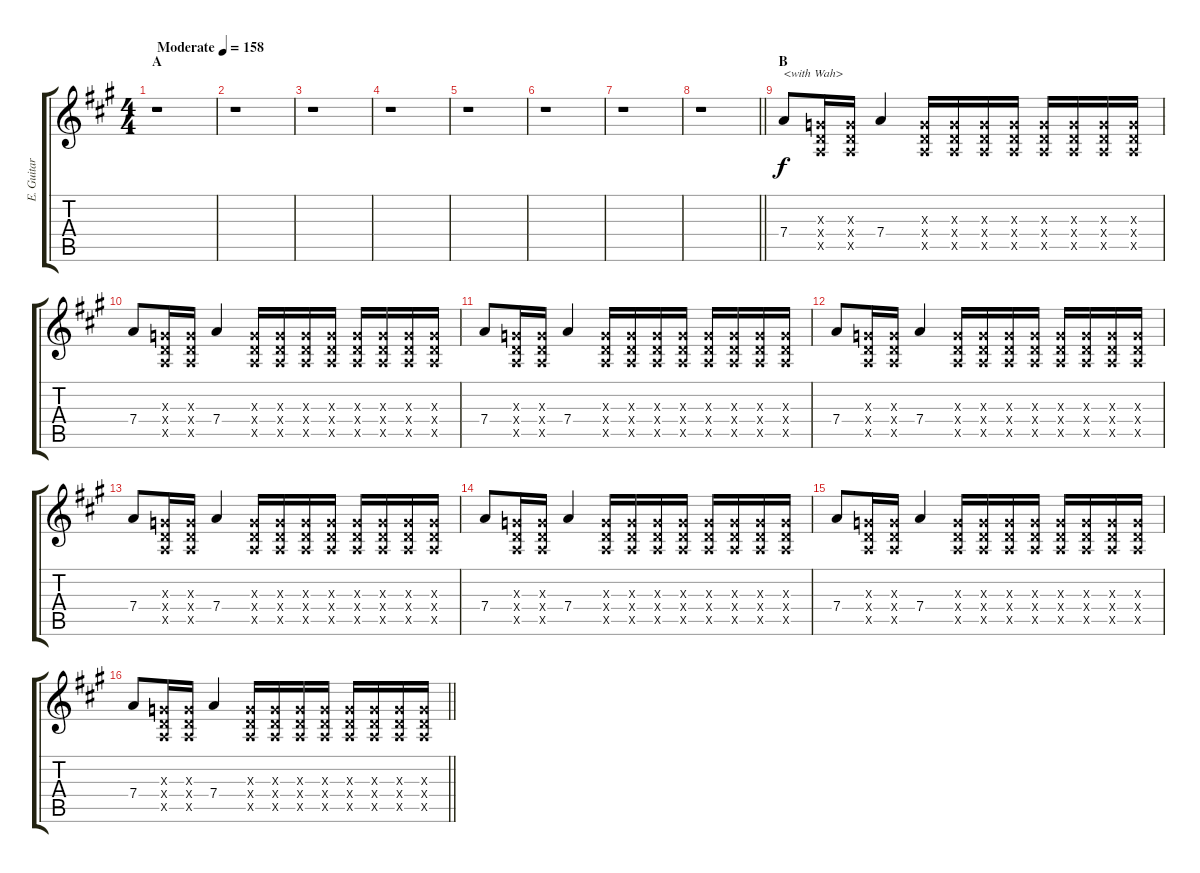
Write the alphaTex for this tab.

\track ("E. Guitar II" "E. Guitar ") {instrument overdrivenguitar}
\staff {score tabs}
\tuning (E4 B3 G3 D3 A2 E2) {hide}
\ts (4 4)
\section ("" "A")
\tempo (158 "Moderate")
\clef g2
\ks a
r.1{dy f instrument overdrivenguitar} |
r.1 |
r.1 |
r.1 |
r.1 |
r.1 |
r.1 |
\barLineRight lightlight
r.1 |
\section ("" "B")
7.4.8{txt "<with Wah>"} (0.3{x} 0.4{x} 0.5{x}).16 (0.3{x} 0.4{x} 0.5{x}).16 7.4.4 (0.3{x} 0.4{x} 0.5{x}).16 (0.3{x} 0.4{x} 0.5{x}).16 (0.3{x} 0.4{x} 0.5{x}).16 (0.3{x} 0.4{x} 0.5{x}).16 (0.3{x} 0.4{x} 0.5{x}).16 (0.3{x} 0.4{x} 0.5{x}).16 (0.3{x} 0.4{x} 0.5{x}).16 (0.3{x} 0.4{x} 0.5{x}).16 |
7.4.8 (0.3{x} 0.4{x} 0.5{x}).16 (0.3{x} 0.4{x} 0.5{x}).16 7.4.4 (0.3{x} 0.4{x} 0.5{x}).16 (0.3{x} 0.4{x} 0.5{x}).16 (0.3{x} 0.4{x} 0.5{x}).16 (0.3{x} 0.4{x} 0.5{x}).16 (0.3{x} 0.4{x} 0.5{x}).16 (0.3{x} 0.4{x} 0.5{x}).16 (0.3{x} 0.4{x} 0.5{x}).16 (0.3{x} 0.4{x} 0.5{x}).16 |
7.4.8 (0.3{x} 0.4{x} 0.5{x}).16 (0.3{x} 0.4{x} 0.5{x}).16 7.4.4 (0.3{x} 0.4{x} 0.5{x}).16 (0.3{x} 0.4{x} 0.5{x}).16 (0.3{x} 0.4{x} 0.5{x}).16 (0.3{x} 0.4{x} 0.5{x}).16 (0.3{x} 0.4{x} 0.5{x}).16 (0.3{x} 0.4{x} 0.5{x}).16 (0.3{x} 0.4{x} 0.5{x}).16 (0.3{x} 0.4{x} 0.5{x}).16 |
7.4.8 (0.3{x} 0.4{x} 0.5{x}).16 (0.3{x} 0.4{x} 0.5{x}).16 7.4.4 (0.3{x} 0.4{x} 0.5{x}).16 (0.3{x} 0.4{x} 0.5{x}).16 (0.3{x} 0.4{x} 0.5{x}).16 (0.3{x} 0.4{x} 0.5{x}).16 (0.3{x} 0.4{x} 0.5{x}).16 (0.3{x} 0.4{x} 0.5{x}).16 (0.3{x} 0.4{x} 0.5{x}).16 (0.3{x} 0.4{x} 0.5{x}).16 |
7.4.8 (0.3{x} 0.4{x} 0.5{x}).16 (0.3{x} 0.4{x} 0.5{x}).16 7.4.4 (0.3{x} 0.4{x} 0.5{x}).16 (0.3{x} 0.4{x} 0.5{x}).16 (0.3{x} 0.4{x} 0.5{x}).16 (0.3{x} 0.4{x} 0.5{x}).16 (0.3{x} 0.4{x} 0.5{x}).16 (0.3{x} 0.4{x} 0.5{x}).16 (0.3{x} 0.4{x} 0.5{x}).16 (0.3{x} 0.4{x} 0.5{x}).16 |
7.4.8 (0.3{x} 0.4{x} 0.5{x}).16 (0.3{x} 0.4{x} 0.5{x}).16 7.4.4 (0.3{x} 0.4{x} 0.5{x}).16 (0.3{x} 0.4{x} 0.5{x}).16 (0.3{x} 0.4{x} 0.5{x}).16 (0.3{x} 0.4{x} 0.5{x}).16 (0.3{x} 0.4{x} 0.5{x}).16 (0.3{x} 0.4{x} 0.5{x}).16 (0.3{x} 0.4{x} 0.5{x}).16 (0.3{x} 0.4{x} 0.5{x}).16 |
7.4.8 (0.3{x} 0.4{x} 0.5{x}).16 (0.3{x} 0.4{x} 0.5{x}).16 7.4.4 (0.3{x} 0.4{x} 0.5{x}).16 (0.3{x} 0.4{x} 0.5{x}).16 (0.3{x} 0.4{x} 0.5{x}).16 (0.3{x} 0.4{x} 0.5{x}).16 (0.3{x} 0.4{x} 0.5{x}).16 (0.3{x} 0.4{x} 0.5{x}).16 (0.3{x} 0.4{x} 0.5{x}).16 (0.3{x} 0.4{x} 0.5{x}).16 |
\barLineRight lightlight
7.4.8 (0.3{x} 0.4{x} 0.5{x}).16 (0.3{x} 0.4{x} 0.5{x}).16 7.4.4 (0.3{x} 0.4{x} 0.5{x}).16 (0.3{x} 0.4{x} 0.5{x}).16 (0.3{x} 0.4{x} 0.5{x}).16 (0.3{x} 0.4{x} 0.5{x}).16 (0.3{x} 0.4{x} 0.5{x}).16 (0.3{x} 0.4{x} 0.5{x}).16 (0.3{x} 0.4{x} 0.5{x}).16 (0.3{x} 0.4{x} 0.5{x}).16
